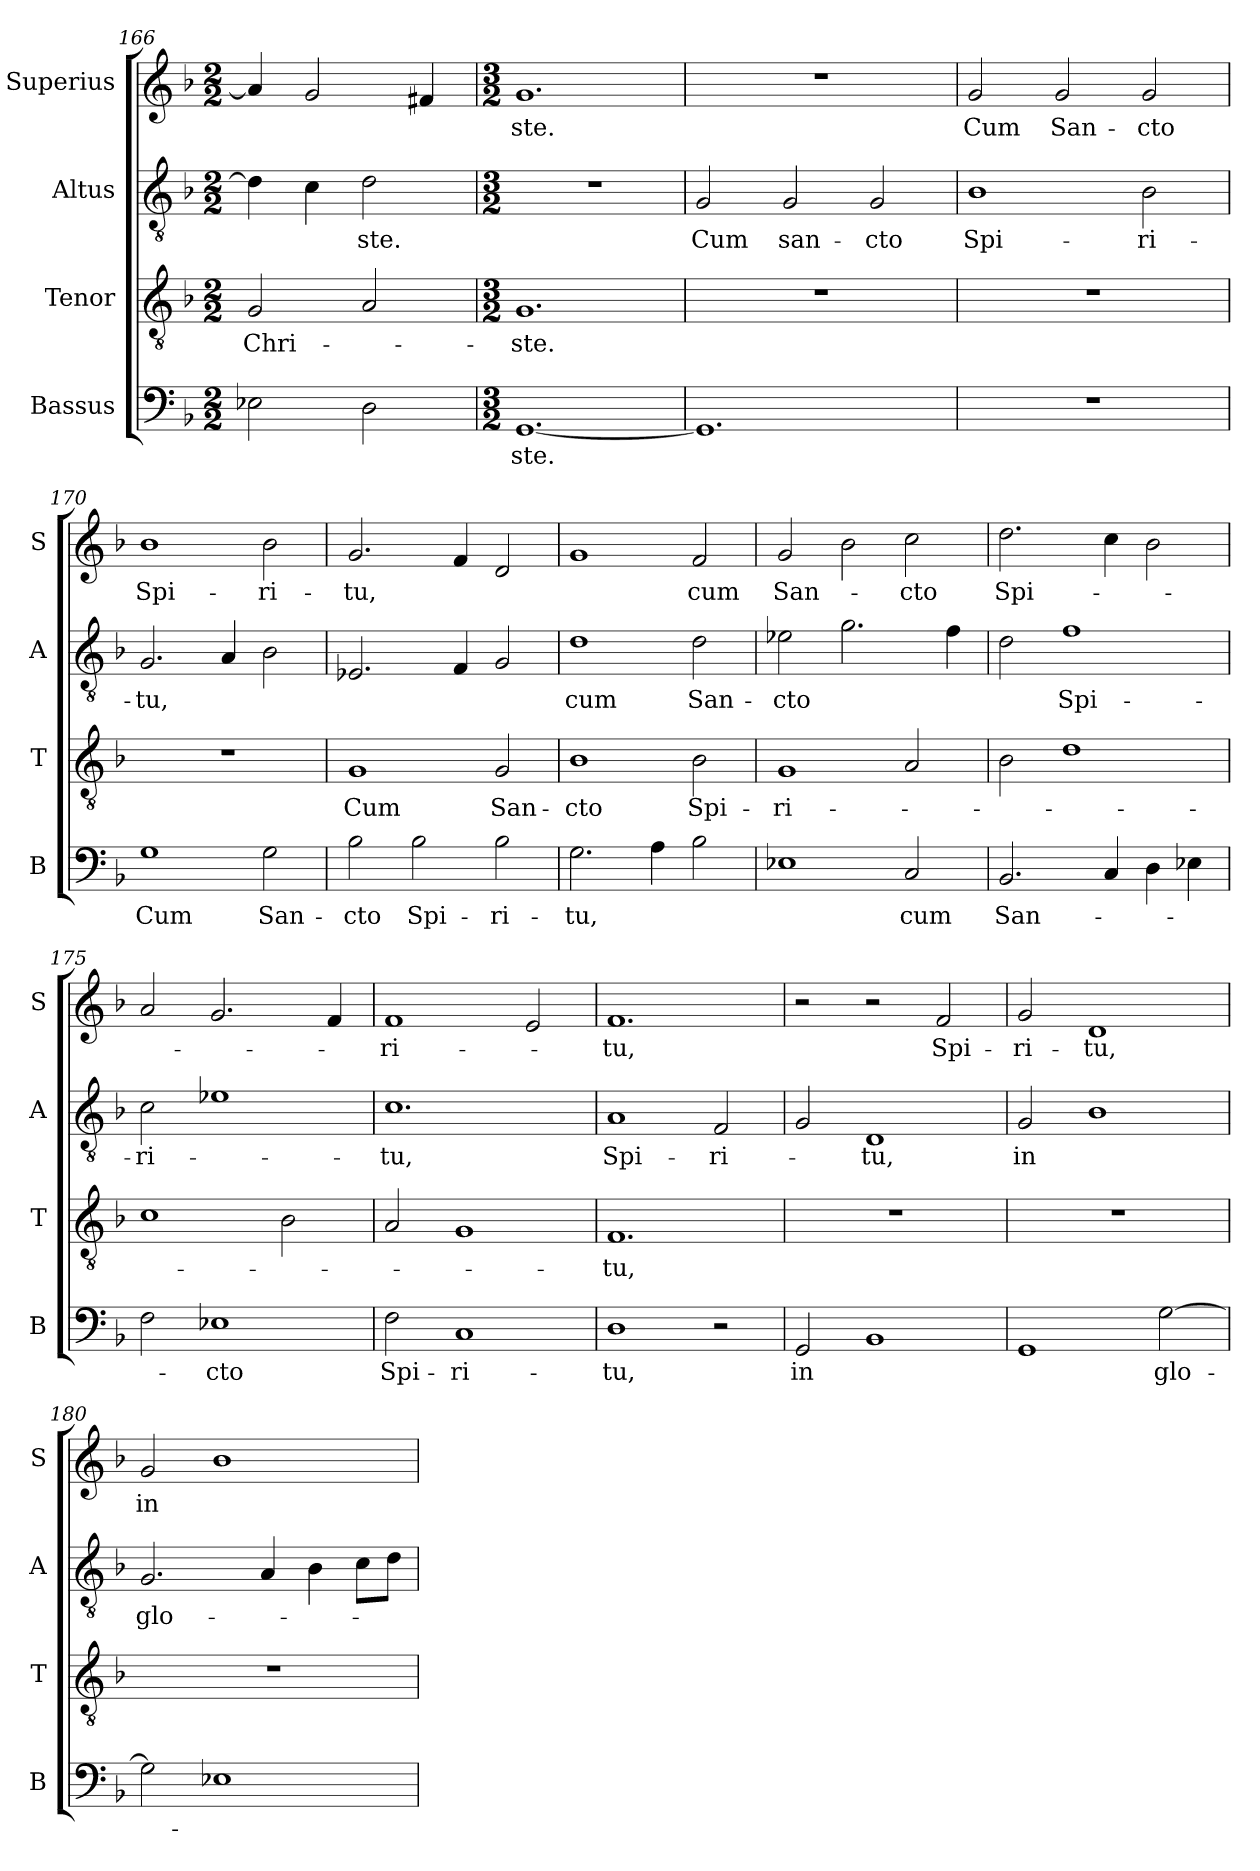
**kern	**text	**kern	**text	**kern	**text	**kern	**text
*part4	*part4	*part3	*part3	*part2	*part2	*part1	*part1
*staff4	*staff4	*staff3	*staff3	*staff2	*staff2	*staff1	*staff1
*I"Bassus	*	*I"Tenor	*	*I"Altus	*	*I"Superius	*
*I'B	*	*I'T	*	*I'A	*	*I'S	*
*clefF4	*	*clefGv2	*	*clefGv2	*	*clefG2	*
*k[b-]	*	*k[b-]	*	*k[b-]	*	*k[b-]	*
*M2/2	*	*M2/2	*	*M2/2	*	*M2/2	*
=166	=166	=166	=166	=166	=166	=166	=166
!	!	!	!LO:LY:i	!	!	!	!
2E-X	.	2G	Chri-	4d]	.	4a]	.
.	.	.	.	4c	.	2g	.
2D	.	2A	.	2d	-ste.	.	.
.	.	.	.	.	.	4f#X	.
=167	=167	=167	=167	=167	=167	=167	=167
*M3/2	*	*M3/2	*	*M3/2	*	*M3/2	*
!	!	!	!LO:LY:i	!	!	!	!
[1.GG	-ste.	1.G	-ste.	1.r	.	1.g	-ste.
=168	=168	=168	=168	=168	=168	=168	=168
1.GG]	.	1.r	.	2G	Cum	1.r	.
.	.	.	.	2G	san-	.	.
.	.	.	.	2G	-cto	.	.
=169	=169	=169	=169	=169	=169	=169	=169
1.r	.	1.r	.	1B-	Spi-	2g	Cum
.	.	.	.	.	.	2g	San-
.	.	.	.	2B-	-ri-	2g	-cto
=170	=170	=170	=170	=170	=170	=170	=170
!	!	!	!	!	!	!	!LO:LY:i
1G	Cum	1.r	.	2.G	-tu,	1b-	Spi-
.	.	.	.	4A	.	.	.
!	!	!	!	!	!	!	!LO:LY:i
2G	San-	.	.	2B-	.	2b-	-ri-
=171	=171	=171	=171	=171	=171	=171	=171
!	!	!	!	!	!	!	!LO:LY:i
2B-	-cto	1G	Cum	2.E-X	.	2.g	-tu,
2B-	Spi-	.	.	.	.	.	.
.	.	.	.	4F	.	4f	.
2B-	-ri-	2G	San-	2G	.	2d	.
=172	=172	=172	=172	=172	=172	=172	=172
!	!	!	!	!	!LO:LY:i	!	!
2.G	-tu,	1B-	-cto	1d	cum	1g	.
4A	.	.	.	.	.	.	.
!	!	!	!	!	!LO:LY:i	!	!LO:LY:i
2B-	.	2B-	Spi-	2d	San-	2f	cum
=173	=173	=173	=173	=173	=173	=173	=173
!	!	!	!	!	!LO:LY:i	!	!LO:LY:i
1E-X	.	1G	-ri-	2e-X	-cto	2g	San-
.	.	.	.	2.g	.	2b-	.
!	!LO:LY:i	!	!	!	!	!	!LO:LY:i
2C	cum	2A	.	.	.	2cc	-cto
.	.	.	.	4f	.	.	.
=174	=174	=174	=174	=174	=174	=174	=174
!	!LO:LY:i	!	!	!	!	!	!
2.BB-	San-	2B-	.	2d	.	2.dd	Spi-
!	!	!	!	!	!LO:LY:i	!	!
.	.	1d	.	1f	Spi-	.	.
4C	.	.	.	.	.	4cc	.
4D	.	.	.	.	.	2b-	.
4E-X	.	.	.	.	.	.	.
=175	=175	=175	=175	=175	=175	=175	=175
!	!	!	!	!	!LO:LY:i	!	!
2F	.	1c	.	2c	-ri-	2a	.
!	!LO:LY:i	!	!	!	!	!	!
1E-X	-cto	.	.	1e-X	.	2.g	.
.	.	2B-	.	.	.	.	.
.	.	.	.	.	.	4f	.
=176	=176	=176	=176	=176	=176	=176	=176
!	!LO:LY:i	!	!	!	!LO:LY:i	!	!
2F	Spi-	2A	.	1.c	-tu,	1f	-ri-
!	!LO:LY:i	!	!	!	!	!	!
1C	-ri-	1G	.	.	.	.	.
.	.	.	.	.	.	2e	.
=177	=177	=177	=177	=177	=177	=177	=177
!	!LO:LY:i	!	!	!	!LO:LY:i	!	!
1D	-tu,	1.F	-tu,	1A	Spi-	1.f	-tu,
!	!	!	!	!	!LO:LY:i	!	!
2r	.	.	.	2F	-ri-	.	.
=178	=178	=178	=178	=178	=178	=178	=178
2GG	in	1.r	.	2G	.	2r	.
!	!	!	!	!	!LO:LY:i	!	!
1BB-	.	.	.	1D	-tu,	2r	.
!	!	!	!	!	!	!	!LO:LY:i
.	.	.	.	.	.	2f	Spi-
=179	=179	=179	=179	=179	=179	=179	=179
!	!	!	!	!	!	!	!LO:LY:i
1GG	.	1.r	.	2G	in	2g	-ri-
!	!	!	!	!	!	!	!LO:LY:i
.	.	.	.	1B-	.	1d	-tu,
[2G	glo-	.	.	.	.	.	.
=180	=180	=180	=180	=180	=180	=180	=180
2G]	.	1.r	.	2.G	glo-	2g	in
1E-X	.	.	.	.	.	1b-	.
.	.	.	.	4A	.	.	.
.	.	.	.	4B-	.	.	.
.	.	.	.	8cL	.	.	.
.	.	.	.	8dJ	.	.	.
=	=	=	=	=	=	=	=
*-	*-	*-	*-	*-	*-	*-	*-
